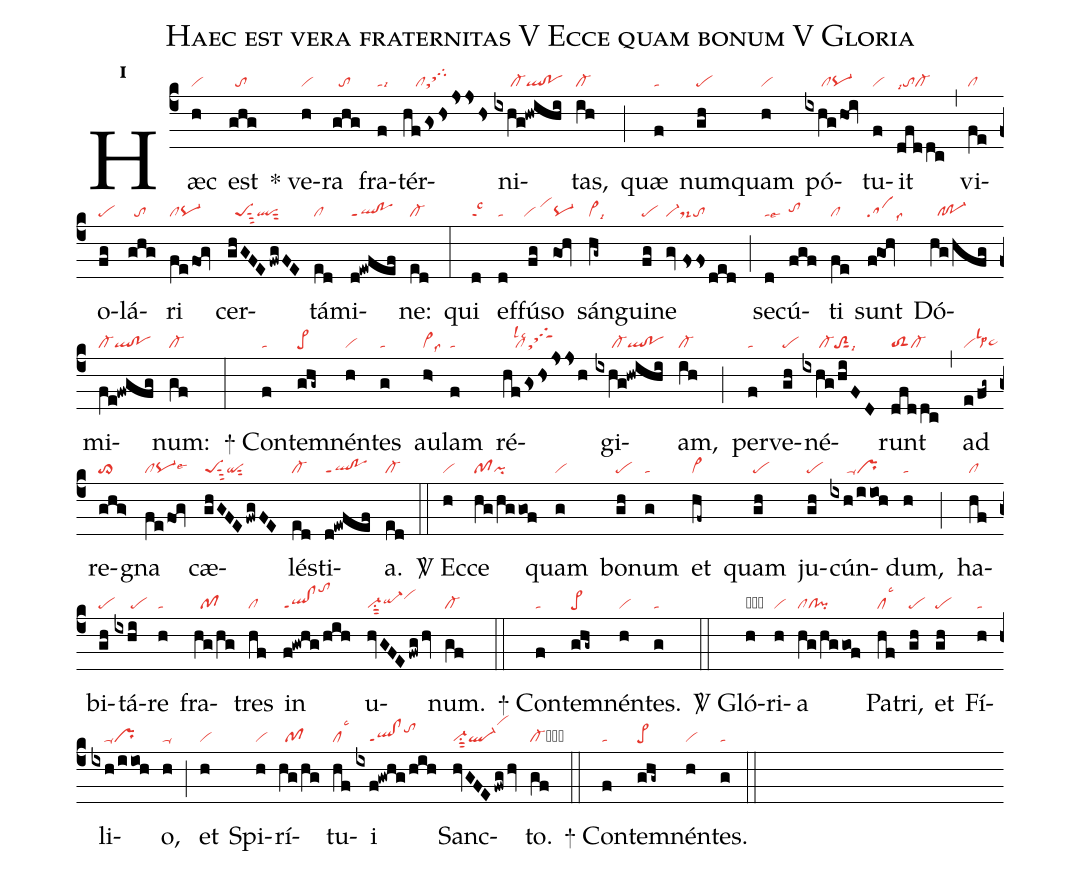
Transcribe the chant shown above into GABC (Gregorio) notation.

name:Haec est vera fraternitas V Ecce quam bonum V Gloria;
office-part:re;
mode:1;
nabc-lines:1;
%%
initial-style: 1;
name: Haec est vera fraternitas;
mode: 1;
office-part: Responsorium;
annotation: Resp.;
annotation: vi;
nabc-lines:1;
%%
(c4) Hæc(h|vi) est(ghg|//to) <sp>*</sp> ve(h|vi)ra(ghg|//to) fra(f|talsi3)tér(hfgshsjsjshs|////clststhitghk)ni(ixhg!hwihi|/////cl-ql!po)tas,(ih|cl-) (;) quæ(f|ta) num(gh|pe)quam(h|vi) pó(ixhg/hoi|/////clpq-)tu(f|vi)it(dfddc|tolsi7cl-) (,) vi(fe|cl)o(fg|pe)lá(ghg|//to)ri(fe/fog|clpq-) cer(ghGFE/fwgFE|//peSsut3qlsut2)tá(ed|cl)mi(d!ewfef|ql!poppt1)ne:(ed|cl-) (:) qui(d|talsc3) ef(d|ta)fú(fg|`vi/vihj)so(goh|pq-) sán(hg~|vi>lsi9)gui(fg|pe)ne(gv//fsfsded|vi-ds-to) (;) se(d|talse6)cú(fgf|tohh)ti(fe|cl) sunt(f@goh|salss9) Dó(hg/hfg|//cl!po-1)mi(fe!fwgfg|cl-ql!po)num:(gf|cl-) (:)
<sp>+</sp> Con(f|ta)tem(ghg~|pe>)nén(h|vi)tes(g|ta) au(h>|vi>lss9)lam(f|ta) ré(hfgshsjsjsh|///cllsl2lsc2ststhitgShk)gi(ixhg!hwihi|/////cl-ql!po)am,(ih|cl-) (;) per(f|ta)ve(gh|pe)né(ixhg/hiFD|/////cl-toS2sut1lsi9)runt(dfddc|toS2cl-) (,) ad(e/fg~|vilslp3pe~hg) re(ghg>|to>)gna(fe/fog|clpq-lse6) cæ(ghGFE/fwgFE|peSsut3qisut2)lés(ed|cl-)ti(d!ewfef|ql!poppt1)a.(ed|cl-) (::)

<sp>V/</sp> Ec(h|vi)ce(hg/hggof|pfpi) quam(g|vi) bo(gh|pe)num(g|ta) et(hf~|vi>) quam(gh|pe) ju(gh|pe)cún(ixh/iioh|/////prppu1)dum,(h|ta) (;) ha(hf|cl)bi(gh|pe)tá(ixhi|/////pe)re(h|ta) fra(hg/hg|//pf)tres(hf|cl) in(f!gwhg/hih|ql!clppt1tohm) u(hvGFE/fwg/hv|vi-su1sut2qi-hhvihj)num.(gf|cl-) (::)
<sp>+</sp> Con(f|ta)tem(ghg~|pe>)nén(h|vi)tes.(g|ta) (::)

<sp>V/</sp> Gló(h|obvi)ri(h|vi)a(hg/hggof|clcl!pi) Pa(hf|cllsc3)tri,(gh|pe) et(gh|pe) Fí(h|ta)li(ixh/iioh|////ta-pr)o,(h|ta-) (;) et(h|vi) Spi(h|vi)rí(hg/hg|//pf)tu(hf|cllsc3)i(ixf!gwhg/hih|////ql!clppt1tohj) Sanc(hvGFE/fwg/hv|vi-su1sut2ql-vihm)to.(gf|cl-cb) (::)
<sp>+</sp> Con(f|ta)tem(ghg~|pe>)nén(h|vi)tes.(g|ta) (::)
